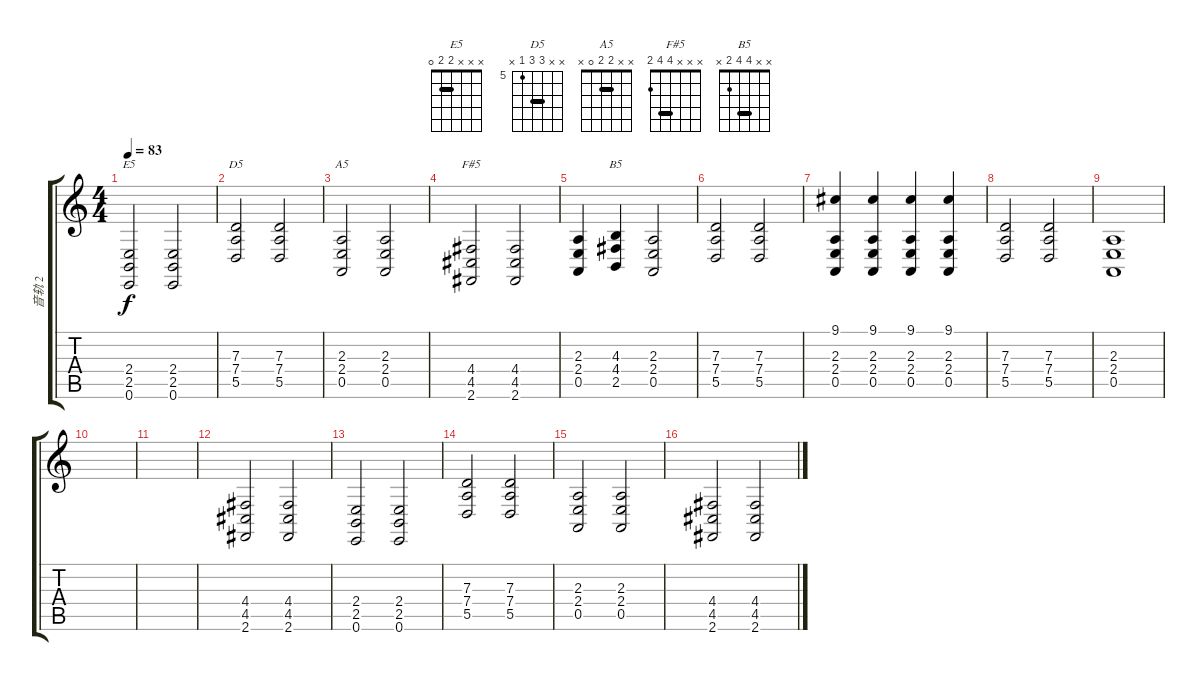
\track ("音轨 2" "音轨 2") {instrument honkytonkpiano}
\staff {score tabs}
\tuning (E4 B3 G3 D3 A2 E2) {hide}
\chord ("E5" x x x 2 2 0) {barre 2}
\chord ("D5" x x 7 7 5 x) {firstfret 5 barre 7}
\chord ("A5" x x 2 2 0 x) {barre 2}
\chord ("F#5" x x x 4 4 2) {barre 4}
\chord ("B5" x x 4 4 2 x) {barre 4}
\ts (4 4)
\tempo 83
\clef g2
\ks c
(2.4 2.5 0.6).2{ch "E5" dy f} (2.4 2.5 0.6).2 |
(7.3 7.4 5.5).2{ch "D5"} (7.3 7.4 5.5).2 |
(2.3 2.4 0.5).2{ch "A5"} (2.3 2.4 0.5).2 |
(4.4 4.5 2.6).2{ch "F#5"} (4.4 4.5 2.6).2 |
(2.3 2.4 0.5).4 (4.3 4.4 2.5).4{ch "B5"} (2.3 2.4 0.5).2 |
(7.3 7.4 5.5).2 (7.3 7.4 5.5).2 |
(9.1 2.3 2.4 0.5).4 (9.1 2.3 2.4 0.5).4 (9.1 2.3 2.4 0.5).4 (9.1 2.3 2.4 0.5).4 |
(7.3 7.4 5.5).2 (7.3 7.4 5.5).2 |
(2.3 2.4 0.5).1 |
|
|
(4.4 4.5 2.6).2 (4.4 4.5 2.6).2 |
(2.4 2.5 0.6).2 (2.4 2.5 0.6).2 |
(7.3 7.4 5.5).2 (7.3 7.4 5.5).2 |
(2.3 2.4 0.5).2 (2.3 2.4 0.5).2 |
(4.4 4.5 2.6).2 (4.4 4.5 2.6).2
